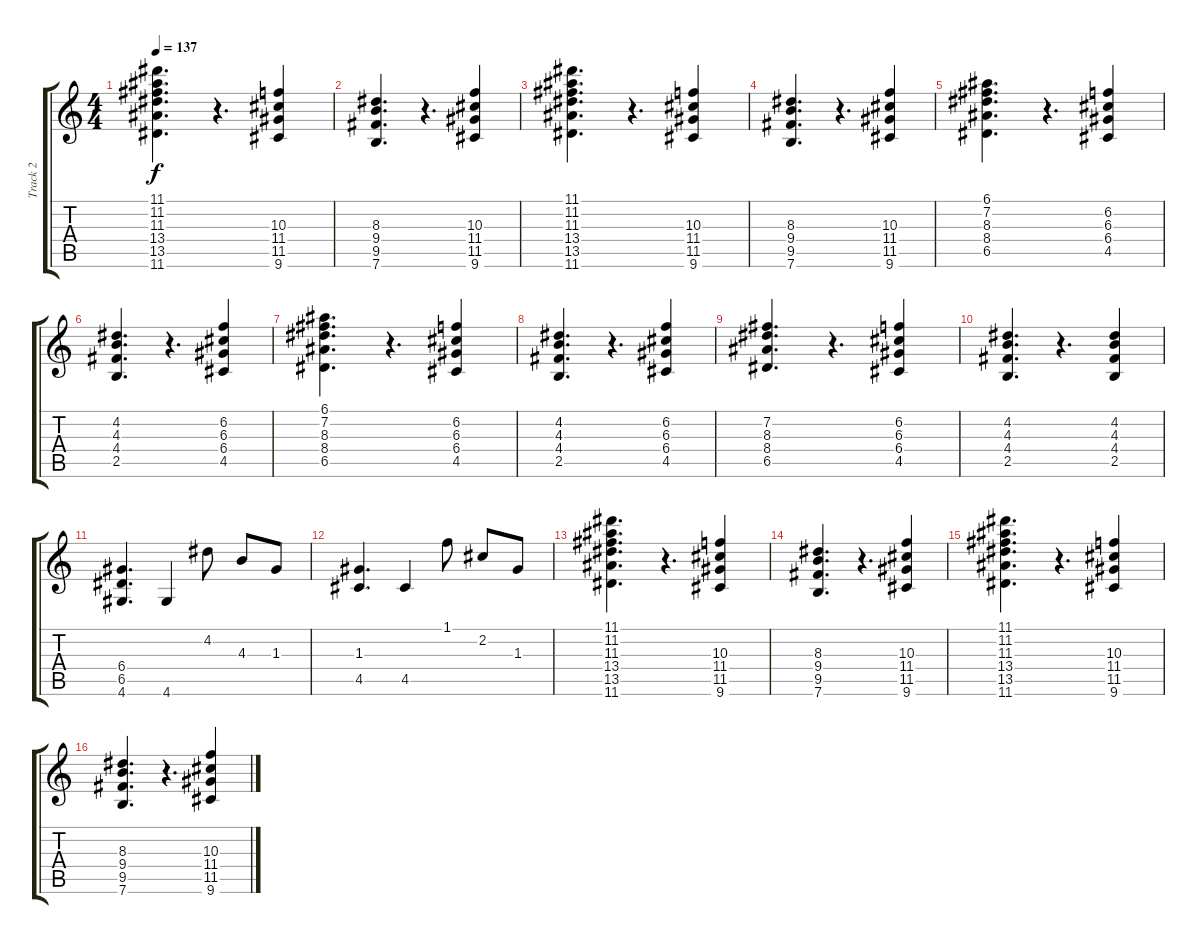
\track ("Track 2" "Track 2") {instrument distortionguitar}
\staff {score tabs}
\tuning (E4 B3 G3 D3 A2 E2) {hide}
\ts (4 4)
\tempo 137
\clef g2
\ks c
(11.1 11.2 11.3 13.4 13.5 11.6).4{d dy f} r.4{d} (10.3 11.4 11.5 9.6).4 |
(8.3 9.4 9.5 7.6).4{d} r.4{d} (10.3 11.4 11.5 9.6).4 |
(11.1 11.2 11.3 13.4 13.5 11.6).4{d} r.4{d} (10.3 11.4 11.5 9.6).4 |
(8.3 9.4 9.5 7.6).4{d} r.4{d} (10.3 11.4 11.5 9.6).4 |
(6.1 7.2 8.3 8.4 6.5).4{d} r.4{d} (6.2 6.3 6.4 4.5).4 |
(4.2 4.3 4.4 2.5).4{d} r.4{d} (6.2 6.3 6.4 4.5).4 |
(6.1 7.2 8.3 8.4 6.5).4{d} r.4{d} (6.2 6.3 6.4 4.5).4 |
(4.2 4.3 4.4 2.5).4{d} r.4{d} (6.2 6.3 6.4 4.5).4 |
(7.2 8.3 8.4 6.5).4{d} r.4{d} (6.2 6.3 6.4 4.5).4 |
(4.2 4.3 4.4 2.5).4{d} r.4{d} (4.2 4.3 4.4 2.5).4 |
(6.4 6.5 4.6).4{d} 4.6.4 4.2.8 4.3.8 1.3.8 |
(1.3 4.5).4{d} 4.5.4 1.1.8 2.2.8 1.3.8 |
(11.1 11.2 11.3 13.4 13.5 11.6).4{d} r.4{d} (10.3 11.4 11.5 9.6).4 |
(8.3 9.4 9.5 7.6).4{d} r.4{d} (10.3 11.4 11.5 9.6).4 |
(11.1 11.2 11.3 13.4 13.5 11.6).4{d} r.4{d} (10.3 11.4 11.5 9.6).4 |
(8.3 9.4 9.5 7.6).4{d} r.4{d} (10.3 11.4 11.5 9.6).4
